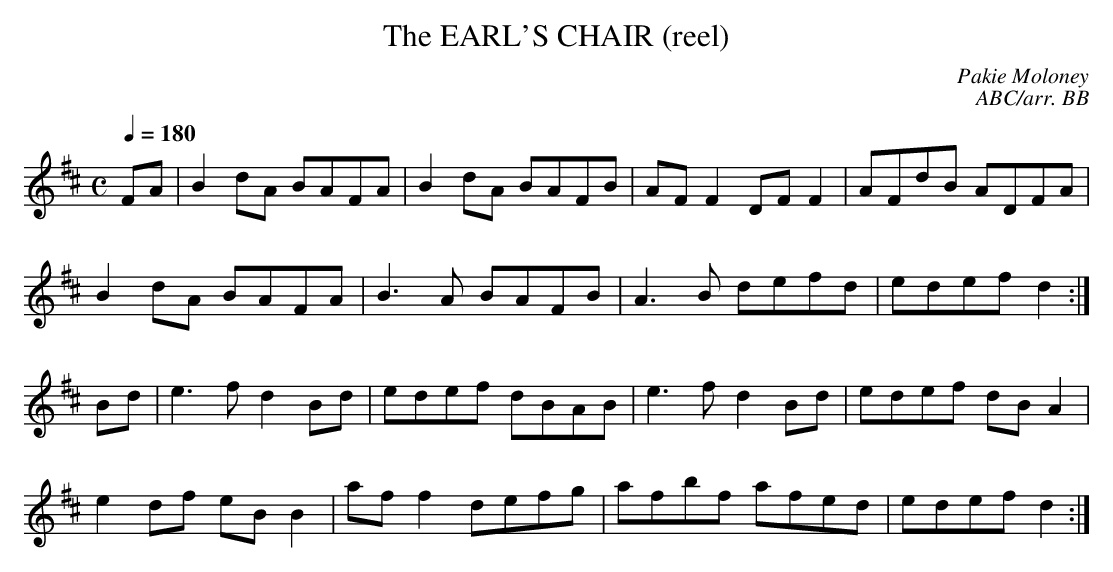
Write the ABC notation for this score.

X:1
T:EARL'S CHAIR (reel), The
C:Pakie Moloney
C:ABC/arr. BB
M:C
L:1/8
Q:1/4=180
K:D
FA|B2dA BAFA|B2dA BAFB|AFF2 DFF2|AFdB ADFA|
B2dA BAFA|B3A BAFB|A3B defd|edef d2:|
Bd|e3f d2Bd|edef dBAB|e3f d2Bd|edef dBA2|
e2df eBB2|aff2 defg|afbf afed|edef d2:|
